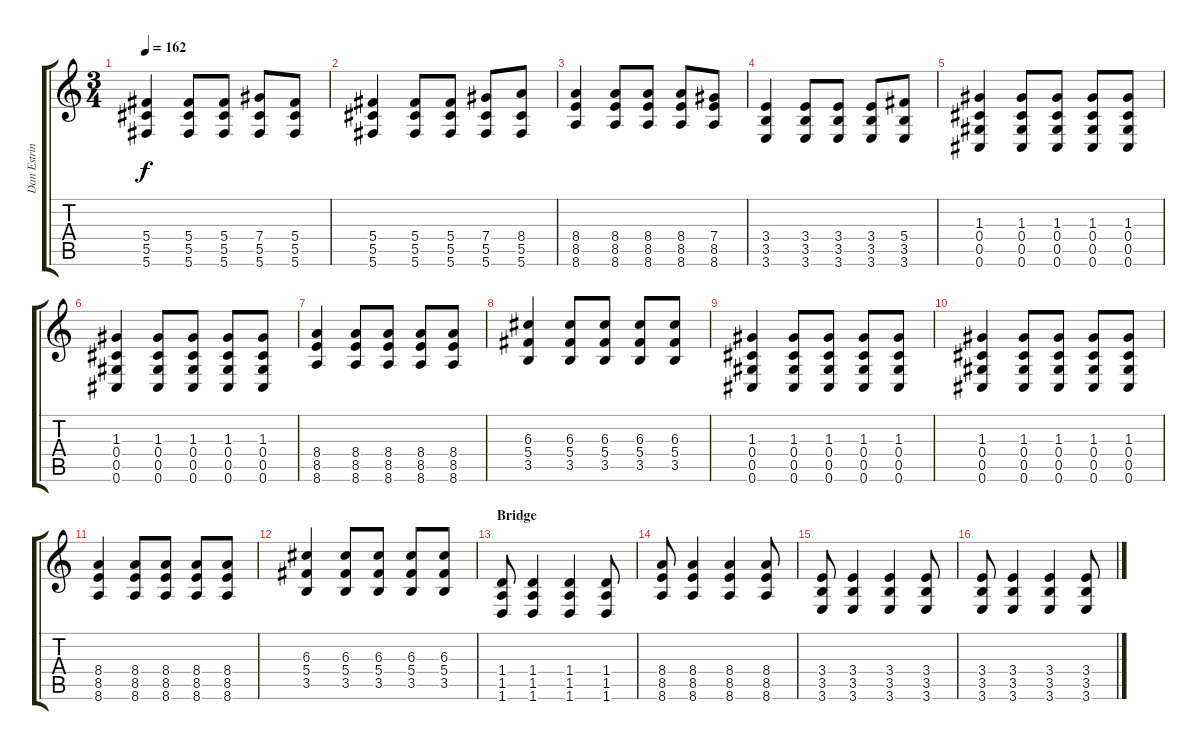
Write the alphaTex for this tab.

\track ("Dan Estrin" "Dan Estrin") {instrument distortionguitar}
\staff {score tabs}
\tuning (Eb4 Bb3 G3 Db3 Ab2 Db2) {hide}
\ts (3 4)
\tempo 162
\clef g2
\ks c
(5.4 5.5 5.6).4{dy f} (5.4 5.5 5.6).8 (5.4 5.5 5.6).8 (7.4 5.5 5.6).8 (5.4 5.5 5.6).8 |
(5.4 5.5 5.6).4 (5.4 5.5 5.6).8 (5.4 5.5 5.6).8 (7.4 5.5 5.6).8 (8.4 5.5 5.6).8 |
(8.4 8.5 8.6).4 (8.4 8.5 8.6).8 (8.4 8.5 8.6).8 (8.4 8.5 8.6).8 (7.4 8.5 8.6).8 |
(3.4 3.5 3.6).4 (3.4 3.5 3.6).8 (3.4 3.5 3.6).8 (3.4 3.5 3.6).8 (5.4 3.5 3.6).8 |
(1.3 0.4 0.5 0.6).4 (1.3 0.4 0.5 0.6).8 (1.3 0.4 0.5 0.6).8 (1.3 0.4 0.5 0.6).8 (1.3 0.4 0.5 0.6).8 |
(1.3 0.4 0.5 0.6).4 (1.3 0.4 0.5 0.6).8 (1.3 0.4 0.5 0.6).8 (1.3 0.4 0.5 0.6).8 (1.3 0.4 0.5 0.6).8 |
(8.4 8.5 8.6).4 (8.4 8.5 8.6).8 (8.4 8.5 8.6).8 (8.4 8.5 8.6).8 (8.4 8.5 8.6).8 |
(6.3 5.4 3.5).4 (6.3 5.4 3.5).8 (6.3 5.4 3.5).8 (6.3 5.4 3.5).8 (6.3 5.4 3.5).8 |
(1.3 0.4 0.5 0.6).4 (1.3 0.4 0.5 0.6).8 (1.3 0.4 0.5 0.6).8 (1.3 0.4 0.5 0.6).8 (1.3 0.4 0.5 0.6).8 |
(1.3 0.4 0.5 0.6).4 (1.3 0.4 0.5 0.6).8 (1.3 0.4 0.5 0.6).8 (1.3 0.4 0.5 0.6).8 (1.3 0.4 0.5 0.6).8 |
(8.4 8.5 8.6).4 (8.4 8.5 8.6).8 (8.4 8.5 8.6).8 (8.4 8.5 8.6).8 (8.4 8.5 8.6).8 |
(6.3 5.4 3.5).4 (6.3 5.4 3.5).8 (6.3 5.4 3.5).8 (6.3 5.4 3.5).8 (6.3 5.4 3.5).8 |
\section ("" "Bridge")
(1.4 1.5 1.6).8 (1.4 1.5 1.6).4 (1.4 1.5 1.6).4 (1.4 1.5 1.6).8 |
(8.4 8.5 8.6).8 (8.4 8.5 8.6).4 (8.4 8.5 8.6).4 (8.4 8.5 8.6).8 |
(3.4 3.5 3.6).8 (3.4 3.5 3.6).4 (3.4 3.5 3.6).4 (3.4 3.5 3.6).8 |
(3.4 3.5 3.6).8 (3.4 3.5 3.6).4 (3.4 3.5 3.6).4 (3.4 3.5 3.6).8
